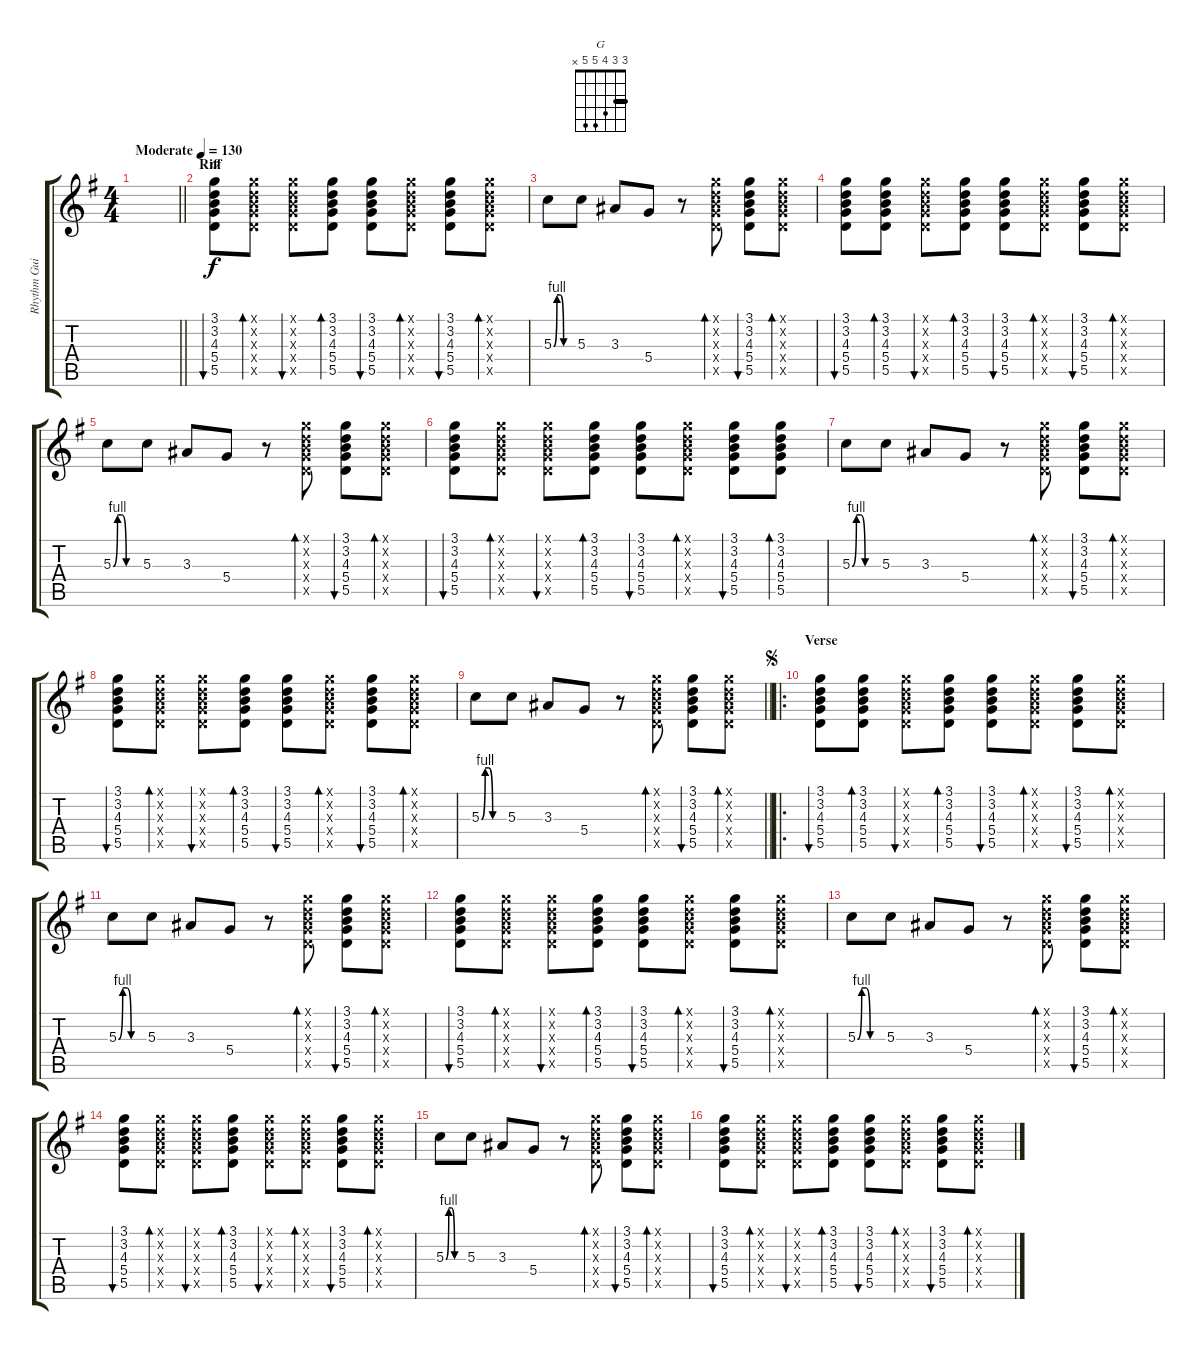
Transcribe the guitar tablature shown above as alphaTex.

\track ("Rhythm Guitar" "Rhythm Gui") {instrument distortionguitar}
\staff {score tabs}
\tuning (E4 B3 G3 D3 A2 E2) {hide}
\chord ("G" 3 3 4 5 5 x) {barre 3}
\ts (4 4)
\tempo (130 "Moderate")
\clef g2
\barLineRight lightlight
\ks g
|
\section ("" "Riff")
(3.1 3.2 4.3 5.4 5.5).8{bu 30 ch "G"} (3.1{x} 3.2{x} 4.3{x} 5.4{x} 5.5{x}).8{bd 30} (3.1{x} 3.2{x} 4.3{x} 5.4{x} 5.5{x}).8{bu 30} (3.1 3.2 4.3 5.4 5.5).8{bd 30} (3.1 3.2 4.3 5.4 5.5).8{bu 30} (3.1{x} 3.2{x} 4.3{x} 5.4{x} 5.5{x}).8{bd 30} (3.1 3.2 4.3 5.4 5.5).8{bu 30} (3.1{x} 3.2{x} 4.3{x} 5.4{x} 5.5{x}).8{bd 30} |
5.3{be (custom 0 0 10 4 20 4 30 0 60 0)}.8 5.3.8 3.3.8 5.4.8 r.8 (3.1{x} 3.2{x} 4.3{x} 5.4{x} 5.5{x}).8{bd 30} (3.1 3.2 4.3 5.4 5.5).8{bu 30} (3.1{x} 3.2{x} 4.3{x} 5.4{x} 5.5{x}).8{bd 30} |
(3.1 3.2 4.3 5.4 5.5).8{bu 30} (3.1 3.2 4.3 5.4 5.5).8{bd 30} (3.1{x} 3.2{x} 4.3{x} 5.4{x} 5.5{x}).8{bu 30} (3.1 3.2 4.3 5.4 5.5).8{bd 30} (3.1 3.2 4.3 5.4 5.5).8{bu 30} (3.1{x} 3.2{x} 4.3{x} 5.4{x} 5.5{x}).8{bd 30} (3.1 3.2 4.3 5.4 5.5).8{bu 30} (3.1{x} 3.2{x} 4.3{x} 5.4{x} 5.5{x}).8{bd 30} |
5.3{be (custom 0 0 10 4 20 4 30 0 60 0)}.8 5.3.8 3.3.8 5.4.8 r.8 (3.1{x} 3.2{x} 4.3{x} 5.4{x} 5.5{x}).8{bd 30} (3.1 3.2 4.3 5.4 5.5).8{bu 30} (3.1{x} 3.2{x} 4.3{x} 5.4{x} 5.5{x}).8{bd 30} |
(3.1 3.2 4.3 5.4 5.5).8{bu 30} (3.1{x} 3.2{x} 4.3{x} 5.4{x} 5.5{x}).8{bd 30} (3.1{x} 3.2{x} 4.3{x} 5.4{x} 5.5{x}).8{bu 30} (3.1 3.2 4.3 5.4 5.5).8{bd 30} (3.1 3.2 4.3 5.4 5.5).8{bu 30} (3.1{x} 3.2{x} 4.3{x} 5.4{x} 5.5{x}).8{bd 30} (3.1 3.2 4.3 5.4 5.5).8{bu 30} (3.1 3.2 4.3 5.4 5.5).8{bd 30} |
5.3{be (custom 0 0 10 4 20 4 30 0 60 0)}.8 5.3.8 3.3.8 5.4.8 r.8 (3.1{x} 3.2{x} 4.3{x} 5.4{x} 5.5{x}).8{bd 30} (3.1 3.2 4.3 5.4 5.5).8{bu 30} (3.1{x} 3.2{x} 4.3{x} 5.4{x} 5.5{x}).8{bd 30} |
(3.1 3.2 4.3 5.4 5.5).8{bu 30} (3.1{x} 3.2{x} 4.3{x} 5.4{x} 5.5{x}).8{bd 30} (3.1{x} 3.2{x} 4.3{x} 5.4{x} 5.5{x}).8{bu 30} (3.1 3.2 4.3 5.4 5.5).8{bd 30} (3.1 3.2 4.3 5.4 5.5).8{bu 30} (3.1{x} 3.2{x} 4.3{x} 5.4{x} 5.5{x}).8{bd 30} (3.1 3.2 4.3 5.4 5.5).8{bu 30} (3.1{x} 3.2{x} 4.3{x} 5.4{x} 5.5{x}).8{bd 30} |
\barLineRight lightlight
5.3{be (custom 0 0 10 4 20 4 30 0 60 0)}.8 5.3.8 3.3.8 5.4.8 r.8 (3.1{x} 3.2{x} 4.3{x} 5.4{x} 5.5{x}).8{bd 30} (3.1 3.2 4.3 5.4 5.5).8{bu 30} (3.1{x} 3.2{x} 4.3{x} 5.4{x} 5.5{x}).8{bd 30} |
\ro
\section ("" "Verse")
\jump segno
(3.1 3.2 4.3 5.4 5.5).8{bu 30} (3.1 3.2 4.3 5.4 5.5).8{bd 30} (3.1{x} 3.2{x} 4.3{x} 5.4{x} 5.5{x}).8{bu 30} (3.1 3.2 4.3 5.4 5.5).8{bd 30} (3.1 3.2 4.3 5.4 5.5).8{bu 30} (3.1{x} 3.2{x} 4.3{x} 5.4{x} 5.5{x}).8{bd 30} (3.1 3.2 4.3 5.4 5.5).8{bu 30} (3.1{x} 3.2{x} 4.3{x} 5.4{x} 5.5{x}).8{bd 30} |
5.3{be (custom 0 0 10 4 20 4 30 0 60 0)}.8 5.3.8 3.3.8 5.4.8 r.8 (3.1{x} 3.2{x} 4.3{x} 5.4{x} 5.5{x}).8{bd 30} (3.1 3.2 4.3 5.4 5.5).8{bu 30} (3.1{x} 3.2{x} 4.3{x} 5.4{x} 5.5{x}).8{bd 30} |
(3.1 3.2 4.3 5.4 5.5).8{bu 30} (3.1{x} 3.2{x} 4.3{x} 5.4{x} 5.5{x}).8{bd 30} (3.1{x} 3.2{x} 4.3{x} 5.4{x} 5.5{x}).8{bu 30} (3.1 3.2 4.3 5.4 5.5).8{bd 30} (3.1 3.2 4.3 5.4 5.5).8{bu 30} (3.1{x} 3.2{x} 4.3{x} 5.4{x} 5.5{x}).8{bd 30} (3.1 3.2 4.3 5.4 5.5).8{bu 30} (3.1{x} 3.2{x} 4.3{x} 5.4{x} 5.5{x}).8{bd 30} |
5.3{be (custom 0 0 10 4 20 4 30 0 60 0)}.8 5.3.8 3.3.8 5.4.8 r.8 (3.1{x} 3.2{x} 4.3{x} 5.4{x} 5.5{x}).8{bd 30} (3.1 3.2 4.3 5.4 5.5).8{bu 30} (3.1{x} 3.2{x} 4.3{x} 5.4{x} 5.5{x}).8{bd 30} |
(3.1 3.2 4.3 5.4 5.5).8{bu 30} (3.1{x} 3.2{x} 4.3{x} 5.4{x} 5.5{x}).8{bd 30} (3.1{x} 3.2{x} 4.3{x} 5.4{x} 5.5{x}).8{bu 30} (3.1 3.2 4.3 5.4 5.5).8{bd 30} (3.1{x} 3.2{x} 4.3{x} 5.4{x} 5.5{x}).8{bu 30} (3.1{x} 3.2{x} 4.3{x} 5.4{x} 5.5{x}).8{bd 30} (3.1 3.2 4.3 5.4 5.5).8{bu 30} (3.1{x} 3.2{x} 4.3{x} 5.4{x} 5.5{x}).8{bd 30} |
5.3{be (custom 0 0 10 4 20 4 30 0 60 0)}.8 5.3.8 3.3.8 5.4.8 r.8 (3.1{x} 3.2{x} 4.3{x} 5.4{x} 5.5{x}).8{bd 30} (3.1 3.2 4.3 5.4 5.5).8{bu 30} (3.1{x} 3.2{x} 4.3{x} 5.4{x} 5.5{x}).8{bd 30} |
(3.1 3.2 4.3 5.4 5.5).8{bu 30} (3.1{x} 3.2{x} 4.3{x} 5.4{x} 5.5{x}).8{bd 30} (3.1{x} 3.2{x} 4.3{x} 5.4{x} 5.5{x}).8{bu 30} (3.1 3.2 4.3 5.4 5.5).8{bd 30} (3.1 3.2 4.3 5.4 5.5).8{bu 30} (3.1{x} 3.2{x} 4.3{x} 5.4{x} 5.5{x}).8{bd 30} (3.1 3.2 4.3 5.4 5.5).8{bu 30} (3.1{x} 3.2{x} 4.3{x} 5.4{x} 5.5{x}).8{bd 30}
